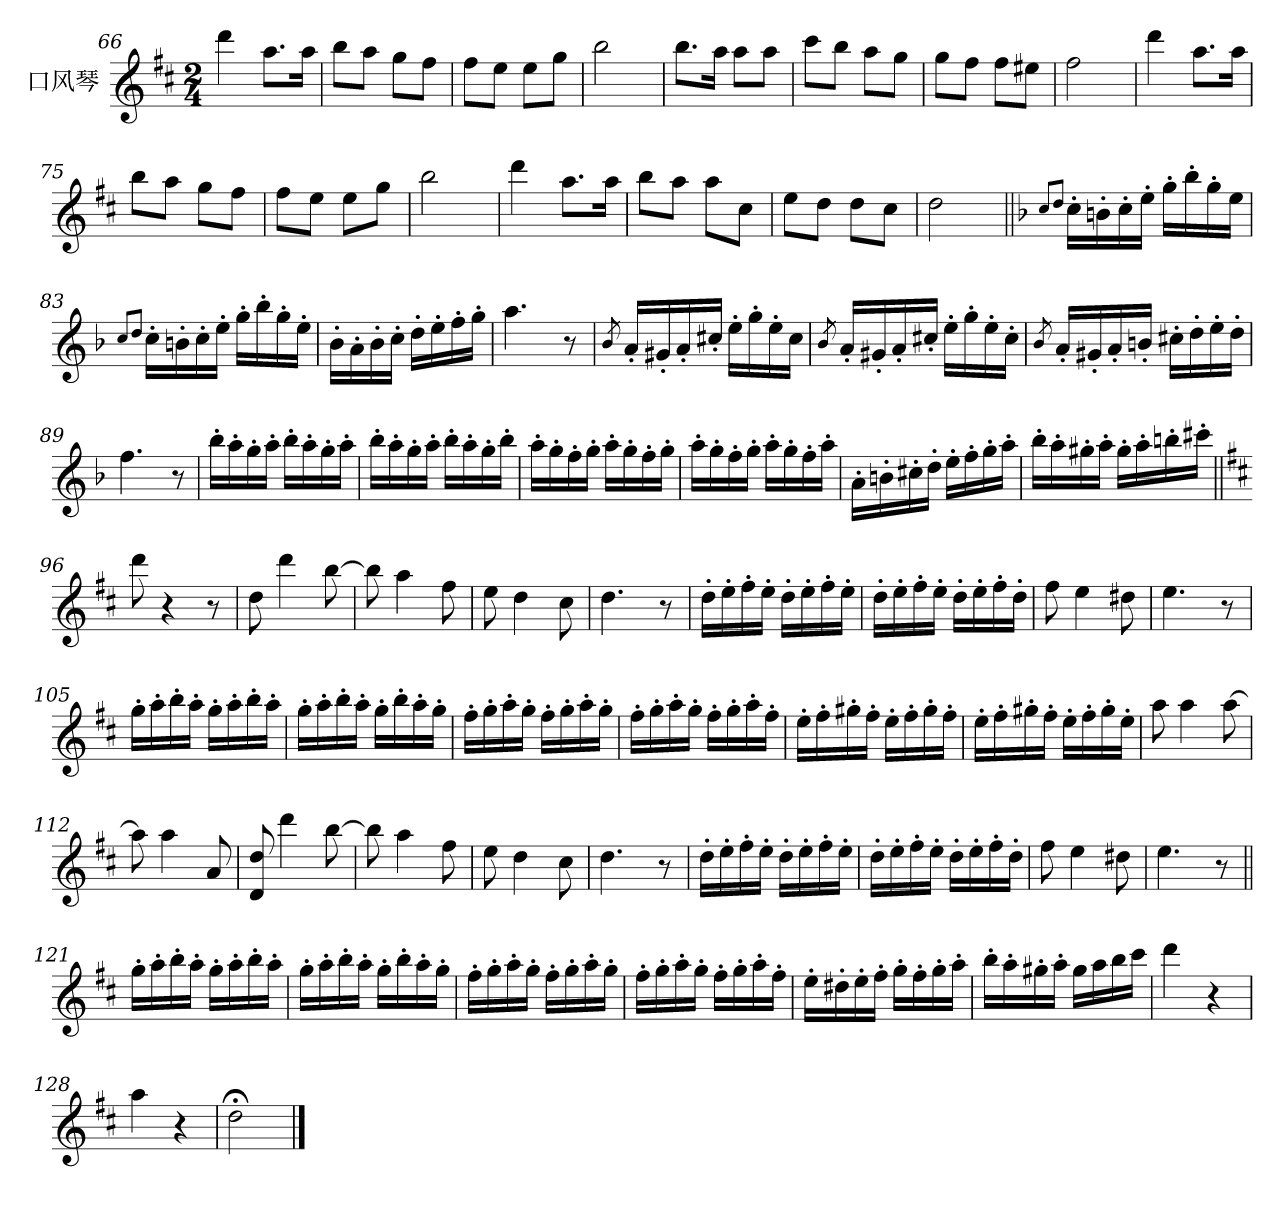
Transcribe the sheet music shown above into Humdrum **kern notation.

**kern
*part1
*staff1
*I"口风琴
*clefG2
*k[f#c#]
*M2/4
=66
4ddd\
8.aa\L
16aa\Jk
=67
8bb\L
8aa\J
8gg\L
8ff#\J
=68
8ff#\L
8ee\J
8ee\L
8gg\J
=69
2bb\
=70
8.bb\L
16aa\Jk
8aa\L
8aa\J
=71
8ccc#\L
8bb\J
8aa\L
8gg\J
!!LO:LB:g=z
=72
8gg\L
8ff#\J
8ff#\L
8ee#X\J
=73
2ff#\
=74
4ddd\
8.aa\L
16aa\Jk
=75
8bb\L
8aa\J
8gg\L
8ff#\J
=76
8ff#\L
8ee\J
8ee\L
8gg\J
=77
2bb\
=78
4ddd\
8.aa\L
16aa\Jk
=79
8bb\L
8aa\J
8aa\L
8cc#\J
=80
8ee\L
8dd\J
8dd\L
8cc#\J
!!LO:LB:g=z
=81
2dd\
=82||
*k[b-]
*MM150
8qcc/L
8qdd/J
16cc'\LL
16bn'\
16cc'\
16ee'\JJ
16gg'\LL
16bb-'\
16gg'\
16ee\JJ
=83
8qcc/L
8qdd/J
16cc'\LL
16bn'\
16cc'\
16ee'\JJ
16gg'\LL
16bb-'\
16gg'\
16ee'\JJ
=84
16b-'\LL
16a'\
16b-'\
16cc'\JJ
16dd'\LL
16ee'\
16ff'\
16gg'\JJ
=85
4.aa\
8r
=86
8qb-/
16a'/LL
16g#X'/
16a'/
16cc#X'/JJ
16ee'\LL
16gg'\
16ee'\
16cc#\JJ
!!LO:LB:g=z
=87
8qb-/
16a'/LL
16g#X'/
16a'/
16cc#X'/JJ
16ee'\LL
16gg'\
16ee'\
16cc#'\JJ
=88
8qb-/
16a'/LL
16g#X'/
16a'/
16bn'/JJ
16cc#X'\LL
16dd'\
16ee'\
16dd'\JJ
=89
4.ff\
8r
=90
16bb-'\LL
16aa'\
16gg'\
16aa'\JJ
16bb-'\LL
16aa'\
16gg'\
16aa'\JJ
=91
16bb-'\LL
16aa'\
16gg'\
16aa'\JJ
16bb-'\LL
16aa'\
16gg'\
16bb-'\JJ
!!LO:LB:g=z
=92
16aa'\LL
16gg'\
16ff'\
16gg'\JJ
16aa'\LL
16gg'\
16ff'\
16gg'\JJ
=93
16aa'\LL
16gg'\
16ff'\
16gg'\JJ
16aa'\LL
16gg'\
16ff'\
16aa'\JJ
=94
16a'\LL
16bn'\
16cc#X'\
16dd'\JJ
16ee'\LL
16ff'\
16gg'\
16aa'\JJ
=95
16bb-'\LL
16aa'\
16gg#X'\
16aa'\JJ
16gg#'\LL
16aa'\
16bbn'\
16ccc#X'\JJ
=96||
*k[f#c#]
*MM119
8ddd\
4r
8r
!!LO:LB:g=z
=97
8dd\
4ddd\
[8bb\
=98
8bb\]
4aa\
8ff#\
=99
8ee\
4dd\
8cc#\
=100
4.dd\
8r
=101
16dd'\LL
16ee'\
16ff#'\
16ee'\JJ
16dd'\LL
16ee'\
16ff#'\
16ee'\JJ
=102
16dd'\LL
16ee'\
16ff#'\
16ee'\JJ
16dd'\LL
16ee'\
16ff#'\
16dd'\JJ
=103
8ff#\
4ee\
8dd#X\
=104
4.ee\
8r
!!LO:LB:g=z
=105
16gg'\LL
16aa'\
16bb'\
16aa'\JJ
16gg'\LL
16aa'\
16bb'\
16aa'\JJ
=106
16gg'\LL
16aa'\
16bb'\
16aa'\JJ
16gg'\LL
16bb'\
16aa'\
16gg'\JJ
=107
16ff#'\LL
16gg'\
16aa'\
16gg'\JJ
16ff#'\LL
16gg'\
16aa'\
16gg'\JJ
=108
16ff#'\LL
16gg'\
16aa'\
16gg'\JJ
16ff#'\LL
16gg'\
16aa'\
16ff#'\JJ
=109
16ee'\LL
16ff#'\
16gg#X'\
16ff#'\JJ
16ee'\LL
16ff#'\
16gg#'\
16ff#'\JJ
!!LO:LB:g=z
=110
16ee'\LL
16ff#'\
16gg#X'\
16ff#'\JJ
16ee'\LL
16ff#'\
16gg#'\
16ee'\JJ
=111
8aa\
4aa\
[8aa\
=112
8aa\]
4aa\
8a/
=113
8d/ 8dd/
4ddd\
[8bb\
=114
8bb\]
4aa\
8ff#\
=115
8ee\
4dd\
8cc#\
=116
4.dd\
8r
=117
16dd'\LL
16ee'\
16ff#'\
16ee'\JJ
16dd'\LL
16ee'\
16ff#'\
16ee'\JJ
!!LO:LB:g=z
=118
16dd'\LL
16ee'\
16ff#'\
16ee'\JJ
16dd'\LL
16ee'\
16ff#'\
16dd'\JJ
=119
8ff#\
4ee\
8dd#X\
=120
4.ee\
8r
=121||
*MM170
16gg'\LL
16aa'\
16bb'\
16aa'\JJ
16gg'\LL
16aa'\
16bb'\
16aa'\JJ
=122
16gg'\LL
16aa'\
16bb'\
16aa'\JJ
16gg'\LL
16bb'\
16aa'\
16gg'\JJ
=123
16ff#'\LL
16gg'\
16aa'\
16gg'\JJ
16ff#'\LL
16gg'\
16aa'\
16gg'\JJ
!!LO:LB:g=z
=124
16ff#'\LL
16gg'\
16aa'\
16gg'\JJ
16ff#'\LL
16gg'\
16aa'\
16ff#'\JJ
=125
16ee'\LL
16dd#X'\
16ee'\
16ff#'\JJ
16gg'\LL
16ff#'\
16gg'\
16aa'\JJ
=126
16bb'\LL
16aa'\
16gg#X'\
16aa'\JJ
16gg#\LL
16aa\
16bb\
16ccc#\JJ
=127
4ddd\
4r
=128
4aa\
4r
=129
2dd;<\
==
*-
